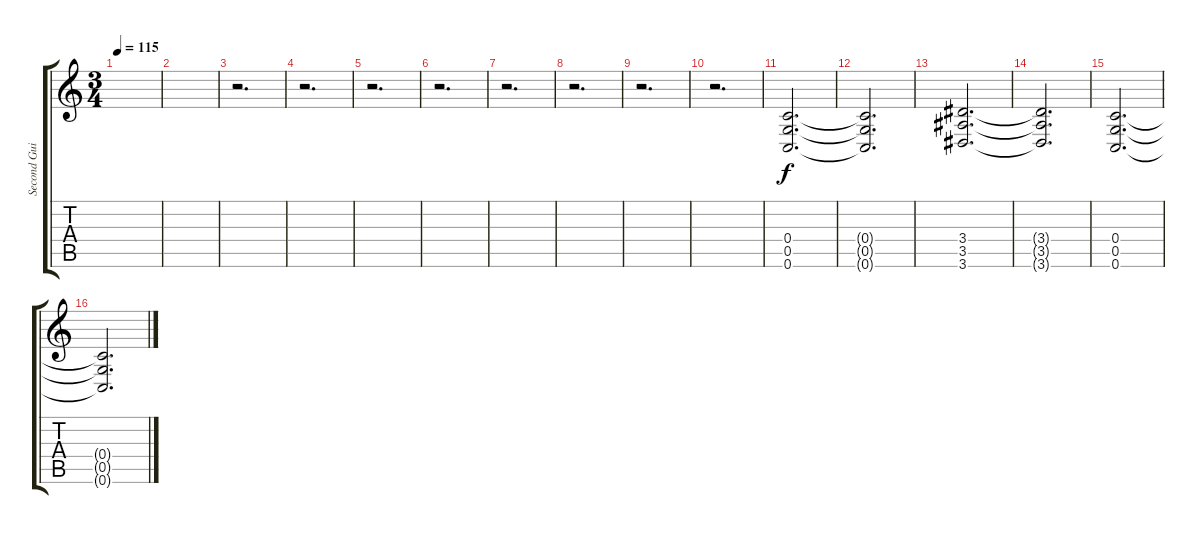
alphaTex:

\track ("Second Guitar" "Second Gui") {instrument distortionguitar}
\staff {score tabs}
\tuning (D4 A3 F3 C3 G2 C2) {hide}
\ts (3 4)
\tempo 115
\clef g2
\ks c
|
|
r.2{d} |
r.2{d} |
r.2{d} |
r.2{d} |
r.2{d} |
r.2{d} |
r.2{d} |
r.2{d} |
(0.4 0.5 0.6).2{d} |
(0.4{t} 0.5{t} 0.6{t}).2{d} |
(3.4 3.5 3.6).2{d} |
(3.4{t} 3.5{t} 3.6{t}).2{d} |
(0.4 0.5 0.6).2{d} |
(0.4{t} 0.5{t} 0.6{t}).2{d}
